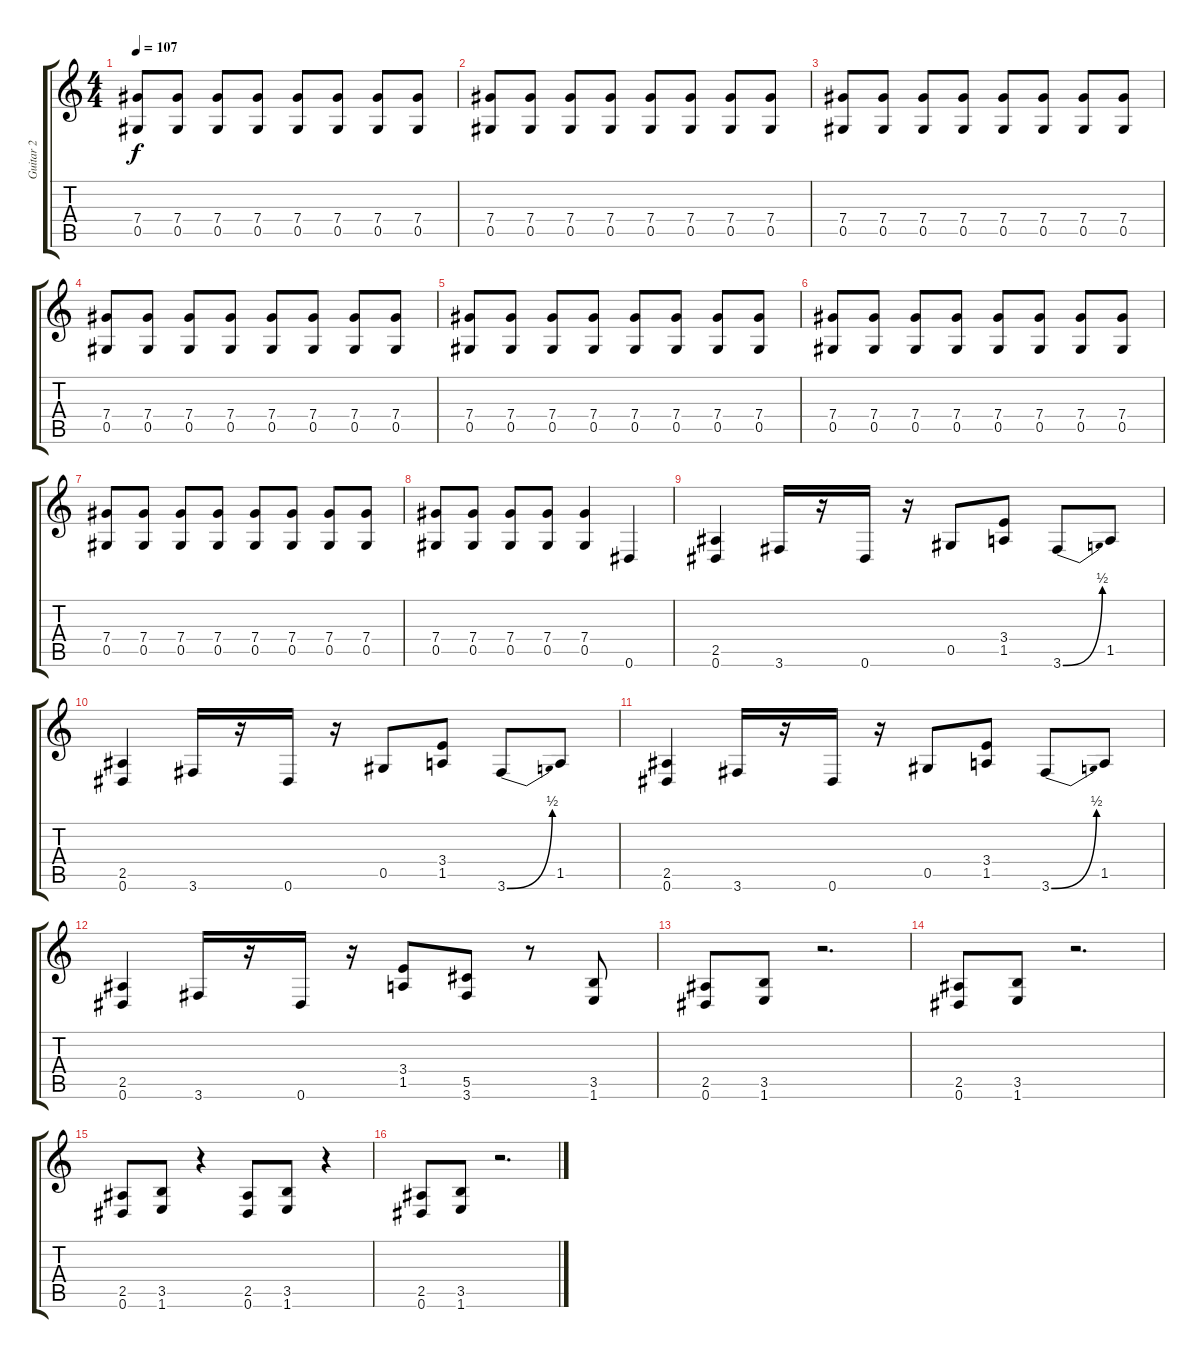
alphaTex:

\track ("Guitar 2" "Guitar 2") {instrument distortionguitar}
\staff {score tabs}
\tuning (Eb4 Bb3 Gb3 Db3 Ab2 Eb2) {hide}
\ts (4 4)
\tempo 107
\clef g2
\ks c
(7.4 0.5).8{dy f} (7.4 0.5).8 (7.4 0.5).8 (7.4 0.5).8 (7.4 0.5).8 (7.4 0.5).8 (7.4 0.5).8 (7.4 0.5).8 |
(7.4 0.5).8 (7.4 0.5).8 (7.4 0.5).8 (7.4 0.5).8 (7.4 0.5).8 (7.4 0.5).8 (7.4 0.5).8 (7.4 0.5).8 |
(7.4 0.5).8 (7.4 0.5).8 (7.4 0.5).8 (7.4 0.5).8 (7.4 0.5).8 (7.4 0.5).8 (7.4 0.5).8 (7.4 0.5).8 |
(7.4 0.5).8 (7.4 0.5).8 (7.4 0.5).8 (7.4 0.5).8 (7.4 0.5).8 (7.4 0.5).8 (7.4 0.5).8 (7.4 0.5).8 |
(7.4 0.5).8 (7.4 0.5).8 (7.4 0.5).8 (7.4 0.5).8 (7.4 0.5).8 (7.4 0.5).8 (7.4 0.5).8 (7.4 0.5).8 |
(7.4 0.5).8 (7.4 0.5).8 (7.4 0.5).8 (7.4 0.5).8 (7.4 0.5).8 (7.4 0.5).8 (7.4 0.5).8 (7.4 0.5).8 |
(7.4 0.5).8 (7.4 0.5).8 (7.4 0.5).8 (7.4 0.5).8 (7.4 0.5).8 (7.4 0.5).8 (7.4 0.5).8 (7.4 0.5).8 |
(7.4 0.5).8 (7.4 0.5).8 (7.4 0.5).8 (7.4 0.5).8 (7.4 0.5).4 0.6.4 |
(2.5 0.6).4 3.6.16 r.16 0.6.16 r.16 0.5.8 (3.4 1.5).8 3.6{be (bend 0 0 60 2)}.8 1.5.8 |
(2.5 0.6).4 3.6.16 r.16 0.6.16 r.16 0.5.8 (3.4 1.5).8 3.6{be (bend 0 0 60 2)}.8 1.5.8 |
(2.5 0.6).4 3.6.16 r.16 0.6.16 r.16 0.5.8 (3.4 1.5).8 3.6{be (bend 0 0 60 2)}.8 1.5.8 |
(2.5 0.6).4 3.6.16 r.16 0.6.16 r.16 (3.4 1.5).8 (5.5 3.6).8 r.8 (3.5 1.6).8 |
(2.5 0.6).8 (3.5 1.6).8 r.2{d} |
(2.5 0.6).8 (3.5 1.6).8 r.2{d} |
(2.5 0.6).8 (3.5 1.6).8 r.4 (2.5 0.6).8 (3.5 1.6).8 r.4 |
(2.5 0.6).8 (3.5 1.6).8 r.2{d}
